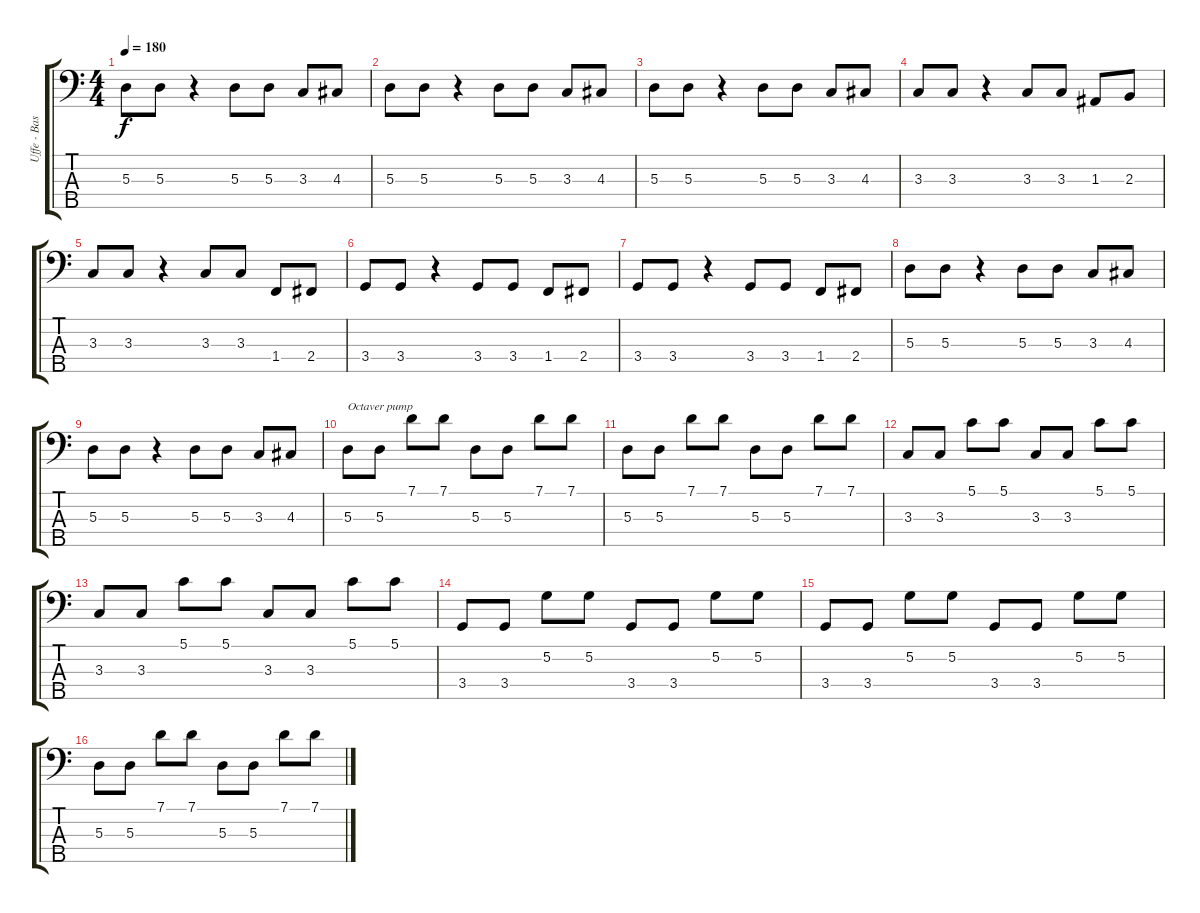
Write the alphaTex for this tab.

\track ("Uffe - Bass" "Uffe - Bas") {instrument electricbasspick}
\staff {score tabs}
\tuning (G2 D2 A1 E1 B0) {hide}
\ts (4 4)
\tempo 180
\clef f4
\ks c
5.3.8{dy f} 5.3.8 r.4 5.3.8 5.3.8 3.3.8 4.3.8 |
5.3.8 5.3.8 r.4 5.3.8 5.3.8 3.3.8 4.3.8 |
5.3.8 5.3.8 r.4 5.3.8 5.3.8 3.3.8 4.3.8 |
3.3.8 3.3.8 r.4 3.3.8 3.3.8 1.3.8 2.3.8 |
3.3.8 3.3.8 r.4 3.3.8 3.3.8 1.4.8 2.4.8 |
3.4.8 3.4.8 r.4 3.4.8 3.4.8 1.4.8 2.4.8 |
3.4.8 3.4.8 r.4 3.4.8 3.4.8 1.4.8 2.4.8 |
5.3.8 5.3.8 r.4 5.3.8 5.3.8 3.3.8 4.3.8 |
5.3.8 5.3.8 r.4 5.3.8 5.3.8 3.3.8 4.3.8 |
5.3.8{txt "Octaver pump"} 5.3.8 7.1.8 7.1.8 5.3.8 5.3.8 7.1.8 7.1.8 |
5.3.8 5.3.8 7.1.8 7.1.8 5.3.8 5.3.8 7.1.8 7.1.8 |
3.3.8 3.3.8 5.1.8 5.1.8 3.3.8 3.3.8 5.1.8 5.1.8 |
3.3.8 3.3.8 5.1.8 5.1.8 3.3.8 3.3.8 5.1.8 5.1.8 |
3.4.8 3.4.8 5.2.8 5.2.8 3.4.8 3.4.8 5.2.8 5.2.8 |
3.4.8 3.4.8 5.2.8 5.2.8 3.4.8 3.4.8 5.2.8 5.2.8 |
5.3.8 5.3.8 7.1.8 7.1.8 5.3.8 5.3.8 7.1.8 7.1.8
